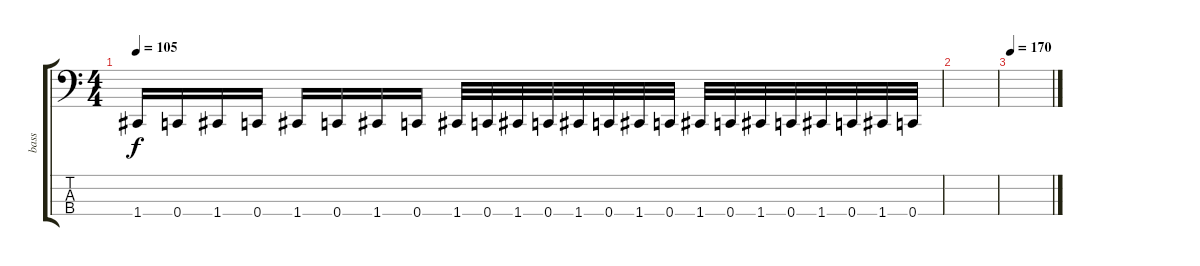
\track ("bass" "bass") {instrument acousticbass}
\staff {score tabs}
\tuning (F2 C2 G1 C1) {hide}
\ts (4 4)
\tempo 105
\clef f4
\ks c
1.4.16{dy f} 0.4.16 1.4.16 0.4.16 1.4.16 0.4.16 1.4.16 0.4.16 1.4.32 0.4.32 1.4.32 0.4.32 1.4.32 0.4.32 1.4.32 0.4.32 1.4.32 0.4.32 1.4.32 0.4.32 1.4.32 0.4.32 1.4.32 0.4.32 |
|
\tempo 170
